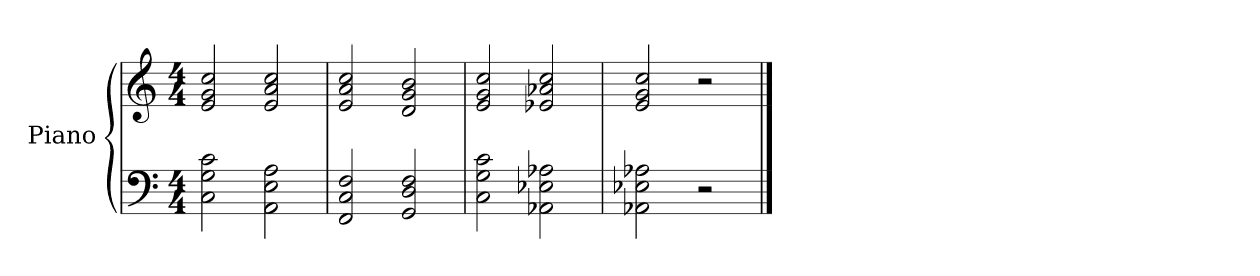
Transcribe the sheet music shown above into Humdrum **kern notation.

**kern	**kern
*part1	*part1
*staff2	*staff1
*I"Piano	*
*clefF4	*clefG2
*k[]	*k[]
*C:	*C:
*M4/4	*M4/4
=1	=1
2C 2G 2c	2e 2g 2cc
2AA 2E 2A	2e 2a 2cc
=2	=2
2FF 2C 2F	2e 2a 2cc
2GG 2D 2F	2d 2g 2b
=3	=3
2C 2G 2c	2e 2g 2cc
2AA-X 2E-X 2A-X	2e-X 2a-X 2cc
=4	=4
2AA-X 2E-X 2A-X	2e 2g 2cc
2r	2r
==	==
*-	*-
